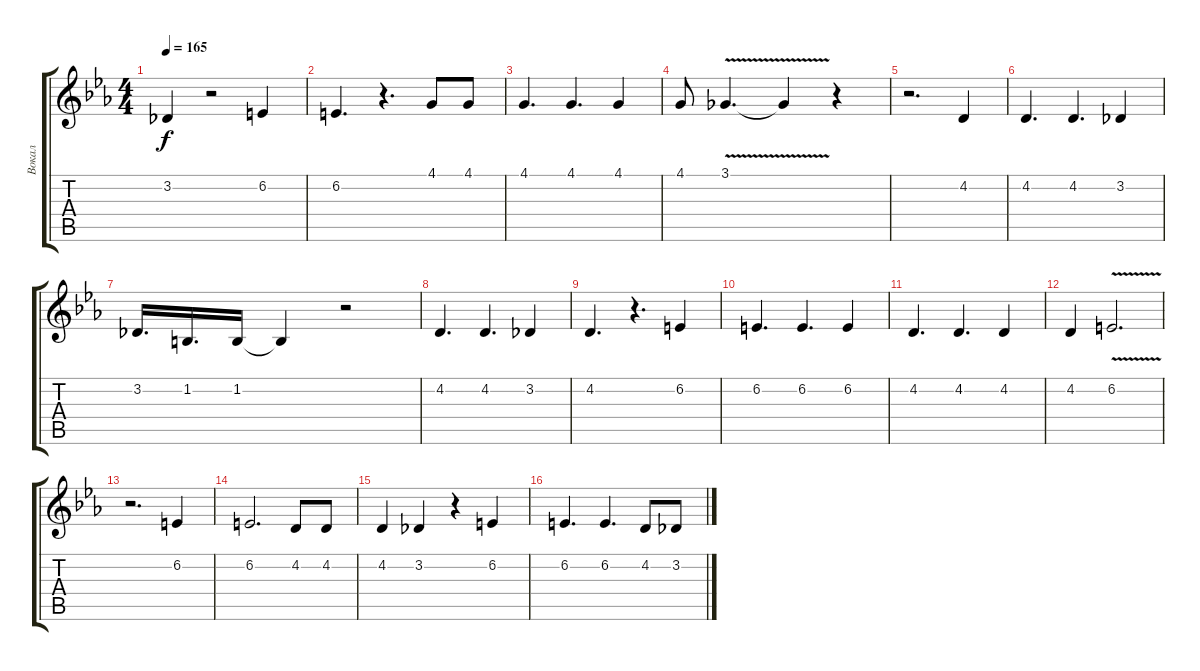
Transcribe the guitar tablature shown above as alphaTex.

\track ("Вокал" "Вокал") {instrument trumpet}
\staff {score tabs}
\tuning (Eb4 Bb3 Gb3 Db3 Ab2 Eb2) {hide}
\ts (4 4)
\tempo 165
\clef g2
\ks cminor
3.2{t}.4{dy f} r.2 6.2.4 |
6.2.4{d} r.4{d} 4.1.8 4.1.8 |
4.1.4{d} 4.1.4{d} 4.1.4 |
4.1.8 3.1{v}.4{d} 3.1{t}.4 r.4 |
r.2{d} 4.2.4 |
4.2.4{d} 4.2.4{d} 3.2.4 |
3.2.16{d} 1.2.16{d} 1.2.16 1.2{t}.4 r.2 |
4.2.4{d} 4.2.4{d} 3.2.4 |
4.2.4{d} r.4{d} 6.2.4 |
6.2.4{d} 6.2.4{d} 6.2.4 |
4.2.4{d} 4.2.4{d} 4.2.4 |
4.2.4 6.2{v}.2{d} |
r.2{d} 6.2.4 |
6.2.2{d} 4.2.8 4.2.8 |
4.2.4 3.2.4 r.4 6.2.4 |
6.2.4{d} 6.2.4{d} 4.2.8 3.2.8
